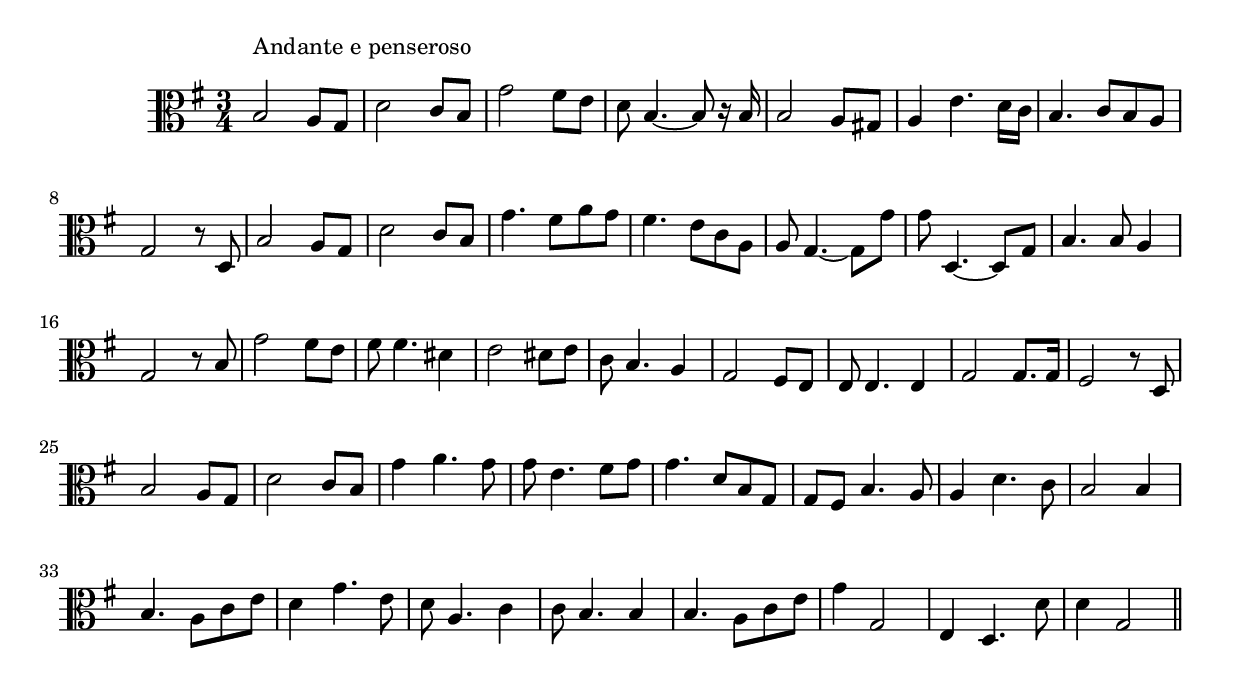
\version "2.19.49"
%{\header {
  title = "Kathleen Mavourneen"
  composer = "F. Nicholls Crouch"
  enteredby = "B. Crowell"
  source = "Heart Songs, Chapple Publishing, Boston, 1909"
}%}
\score{{\key g \major
\time 3/4
%{\tempo 4=90
%}\clef C
\transpose es g {\relative c' {
  g2^\markup{\column { "Andante e penseroso" " " }}
  f8 es | bes'2 as8 g | es'2 d8 c | bes8 g4.~g8 r16 g16 |
  g2 f8 e | f4 c'4. bes16 as | g4. as8 g f | es2 r8 bes8 | g'2 f8 es |
  bes'2 as8 g | es'4. d8 f8 es | d4. c8 as f | f8 es4.~ es8 es' | es8 bes,4.~ bes8 es8 |
  g4. g8 f4 | es2 r8 g8 | es'2 d8 c | d8 d4. b4 | c2 b8 c | as8 g4. f4 |
  es2 d8 c | c8 c4. c4 | es2 es8. es16 | d2 r8 bes8 | g'2 f8 es |
  bes'2 as8 g | es'4 f4. es 8 | es8 c4. d8 es | es4. bes8 g es | es d g4. f8 |
  f4 bes4. as8 | g2 g4 | g4. f8 as c | bes4 es4. c8 | bes8 f4. as4 |
  as8 g4. g4 | g4. f8 as c | es4 es,2 | c4 bes4. bes'8 | bes4 es,2
  \bar "||"
}}

}}